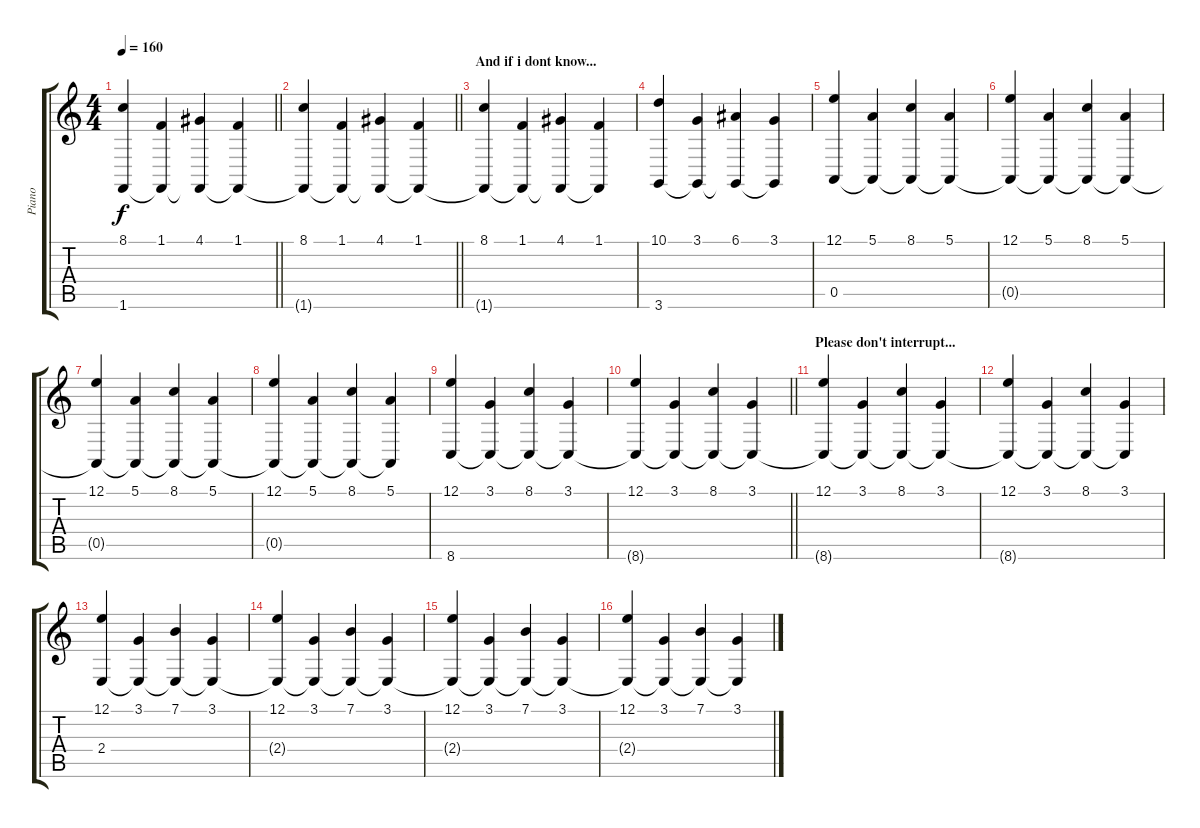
\track ("Piano" "Piano") {instrument acousticgrandpiano}
\staff {score tabs}
\tuning (E4 B3 G3 D3 A2 E2) {hide}
\ts (4 4)
\tempo 160
\clef g2
\barLineRight lightlight
\ks c
(8.1 1.6).4{dy f} (1.1 1.6{t}).4 (4.1 1.6{t}).4 (1.1 1.6{t}).4 |
\section ("" "")
\barLineRight lightlight
(8.1 1.6{t}).4 (1.1 1.6{t}).4 (4.1 1.6{t}).4 (1.1 1.6{t}).4 |
\section ("" "And if i dont know...")
(8.1 1.6{t}).4 (1.1 1.6{t}).4 (4.1 1.6{t}).4 (1.1 1.6{t}).4 |
(10.1 3.6).4 (3.1 3.6{t}).4 (6.1 3.6{t}).4 (3.1 3.6{t}).4 |
(12.1 0.5).4 (5.1 0.5{t}).4 (8.1 0.5{t}).4 (5.1 0.5{t}).4 |
(12.1 0.5{t}).4 (5.1 0.5{t}).4 (8.1 0.5{t}).4 (5.1 0.5{t}).4 |
(12.1 0.5{t}).4 (5.1 0.5{t}).4 (8.1 0.5{t}).4 (5.1 0.5{t}).4 |
(12.1 0.5{t}).4 (5.1 0.5{t}).4 (8.1 0.5{t}).4 (5.1 0.5{t}).4 |
(12.1 8.6).4 (3.1 8.6{t}).4 (8.1 8.6{t}).4 (3.1 8.6{t}).4 |
\barLineRight lightlight
(12.1 8.6{t}).4 (3.1 8.6{t}).4 (8.1 8.6{t}).4 (3.1 8.6{t}).4 |
\section ("" "Please don't interrupt...")
(12.1 8.6{t}).4 (3.1 8.6{t}).4 (8.1 8.6{t}).4 (3.1 8.6{t}).4 |
(12.1 8.6{t}).4 (3.1 8.6{t}).4 (8.1 8.6{t}).4 (3.1 8.6{t}).4 |
(12.1 2.4).4 (3.1 2.4{t}).4 (7.1 2.4{t}).4 (3.1 2.4{t}).4 |
(12.1 2.4{t}).4 (3.1 2.4{t}).4 (7.1 2.4{t}).4 (3.1 2.4{t}).4 |
(12.1 2.4{t}).4 (3.1 2.4{t}).4 (7.1 2.4{t}).4 (3.1 2.4{t}).4 |
(12.1 2.4{t}).4 (3.1 2.4{t}).4 (7.1 2.4{t}).4 (3.1 2.4{t}).4
